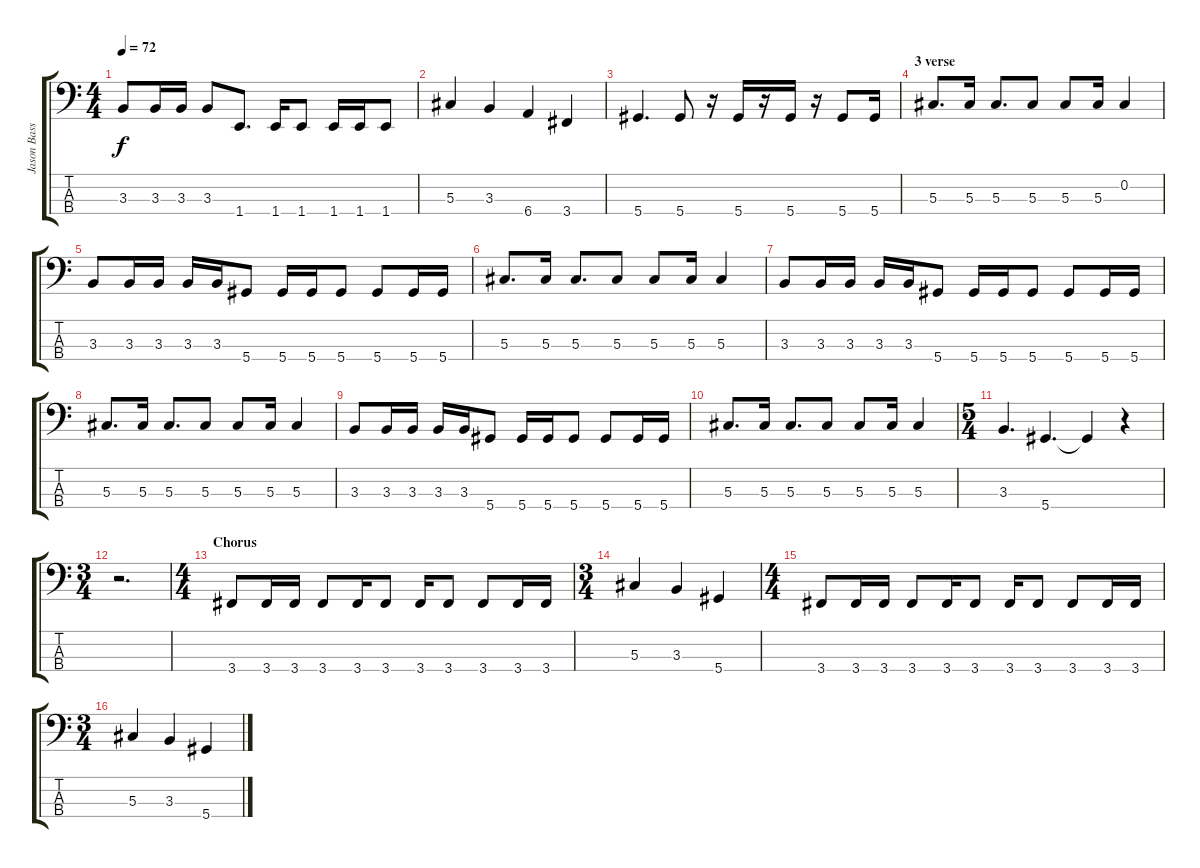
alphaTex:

\track ("Jason Bass" "Jason Bass") {instrument electricbasspick}
\staff {score tabs}
\tuning (Gb2 Db2 Ab1 Eb1) {hide}
\ts (4 4)
\tempo 72
\clef f4
\ks c
3.3.8{dy f} 3.3.16 3.3.16 3.3.8 1.4.8{d} 1.4.16 1.4.8 1.4.16 1.4.16 1.4.8 |
5.3.4 3.3.4 6.4.4 3.4.4 |
5.4.4{d} 5.4.8 r.16 5.4.16 r.16 5.4.16 r.16 5.4.8 5.4.16 |
\section ("" "3 verse")
5.3.8{d} 5.3.16 5.3.8{d} 5.3.8 5.3.8 5.3.16 0.2.4 |
3.3.8 3.3.16 3.3.16 3.3.16 3.3.16 5.4.8 5.4.16 5.4.16 5.4.8 5.4.8 5.4.16 5.4.16 |
5.3.8{d} 5.3.16 5.3.8{d} 5.3.8 5.3.8 5.3.16 5.3.4 |
3.3.8 3.3.16 3.3.16 3.3.16 3.3.16 5.4.8 5.4.16 5.4.16 5.4.8 5.4.8 5.4.16 5.4.16 |
5.3.8{d} 5.3.16 5.3.8{d} 5.3.8 5.3.8 5.3.16 5.3.4 |
3.3.8 3.3.16 3.3.16 3.3.16 3.3.16 5.4.8 5.4.16 5.4.16 5.4.8 5.4.8 5.4.16 5.4.16 |
5.3.8{d} 5.3.16 5.3.8{d} 5.3.8 5.3.8 5.3.16 5.3.4 |
\ts (5 4)
3.3.4{d} 5.4.4{d} 5.4{t}.4 r.4 |
\ts (3 4)
r.2{d} |
\ts (4 4)
\section ("" "Chorus")
3.4.8 3.4.16 3.4.16 3.4.8 3.4.16 3.4.8 3.4.16 3.4.8 3.4.8 3.4.16 3.4.16 |
\ts (3 4)
5.3.4 3.3.4 5.4.4 |
\ts (4 4)
3.4.8 3.4.16 3.4.16 3.4.8 3.4.16 3.4.8 3.4.16 3.4.8 3.4.8 3.4.16 3.4.16 |
\ts (3 4)
5.3.4 3.3.4 5.4.4
